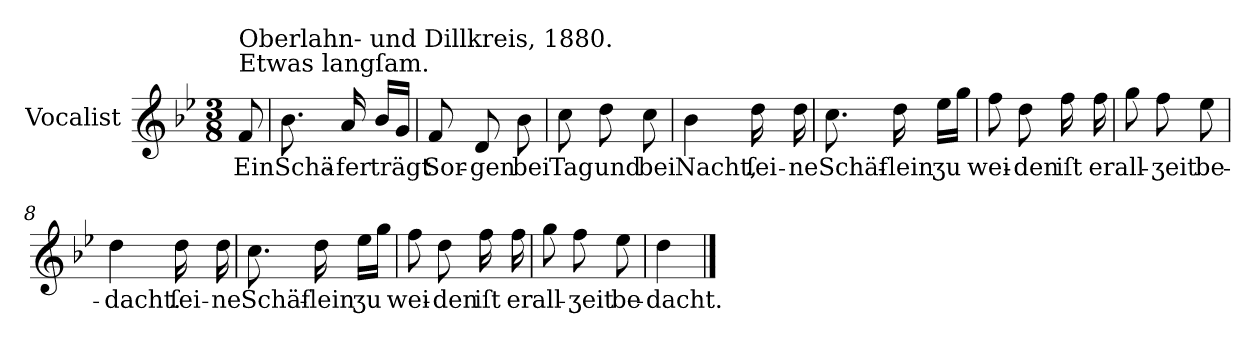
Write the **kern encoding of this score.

**kern	**text
*part1	*part1
*staff1	*staff1
*I"Vocalist	*
*k[b-e-]	*
*B-:	*
*M3/8	*
=	=
!LO:TX:a:t=Etwas langſam.	!
!LO:TX:a:t=Oberlahn- und Dillkreis, 1880.	!
8f	Ein
=1	=1
8.b-	Schä-
16a	-fer
16b-LL	trägt
16gJJ	.
=2	=2
8f	Sor-
8d	-gen
8b-	bei
=3	=3
8cc	Tag
8dd	und
8cc	bei
=4	=4
4b-	Nacht,
16dd	ſei-
16dd	-ne
=5	=5
8.cc	Schäf-
16dd	-lein
16ee-LL	ʒu
16ggJJ	.
=6	=6
8ff	wei-
8dd	-den
16ff	iſt
16ff	er
=7	=7
8gg	all-
8ff	-ʒeit
8ee-	be-
=8	=8
4dd	-dacht.
16dd	ſei-
16dd	-ne
=9	=9
8.cc	Schäf-
16dd	-lein
16ee-LL	ʒu
16ggJJ	.
=10	=10
8ff	wei-
8dd	-den
16ff	iſt
16ff	er
=11	=11
8gg	all-
8ff	-ʒeit
8ee-	be-
=12	=12
4dd	-dacht.
==	==
*-	*-
